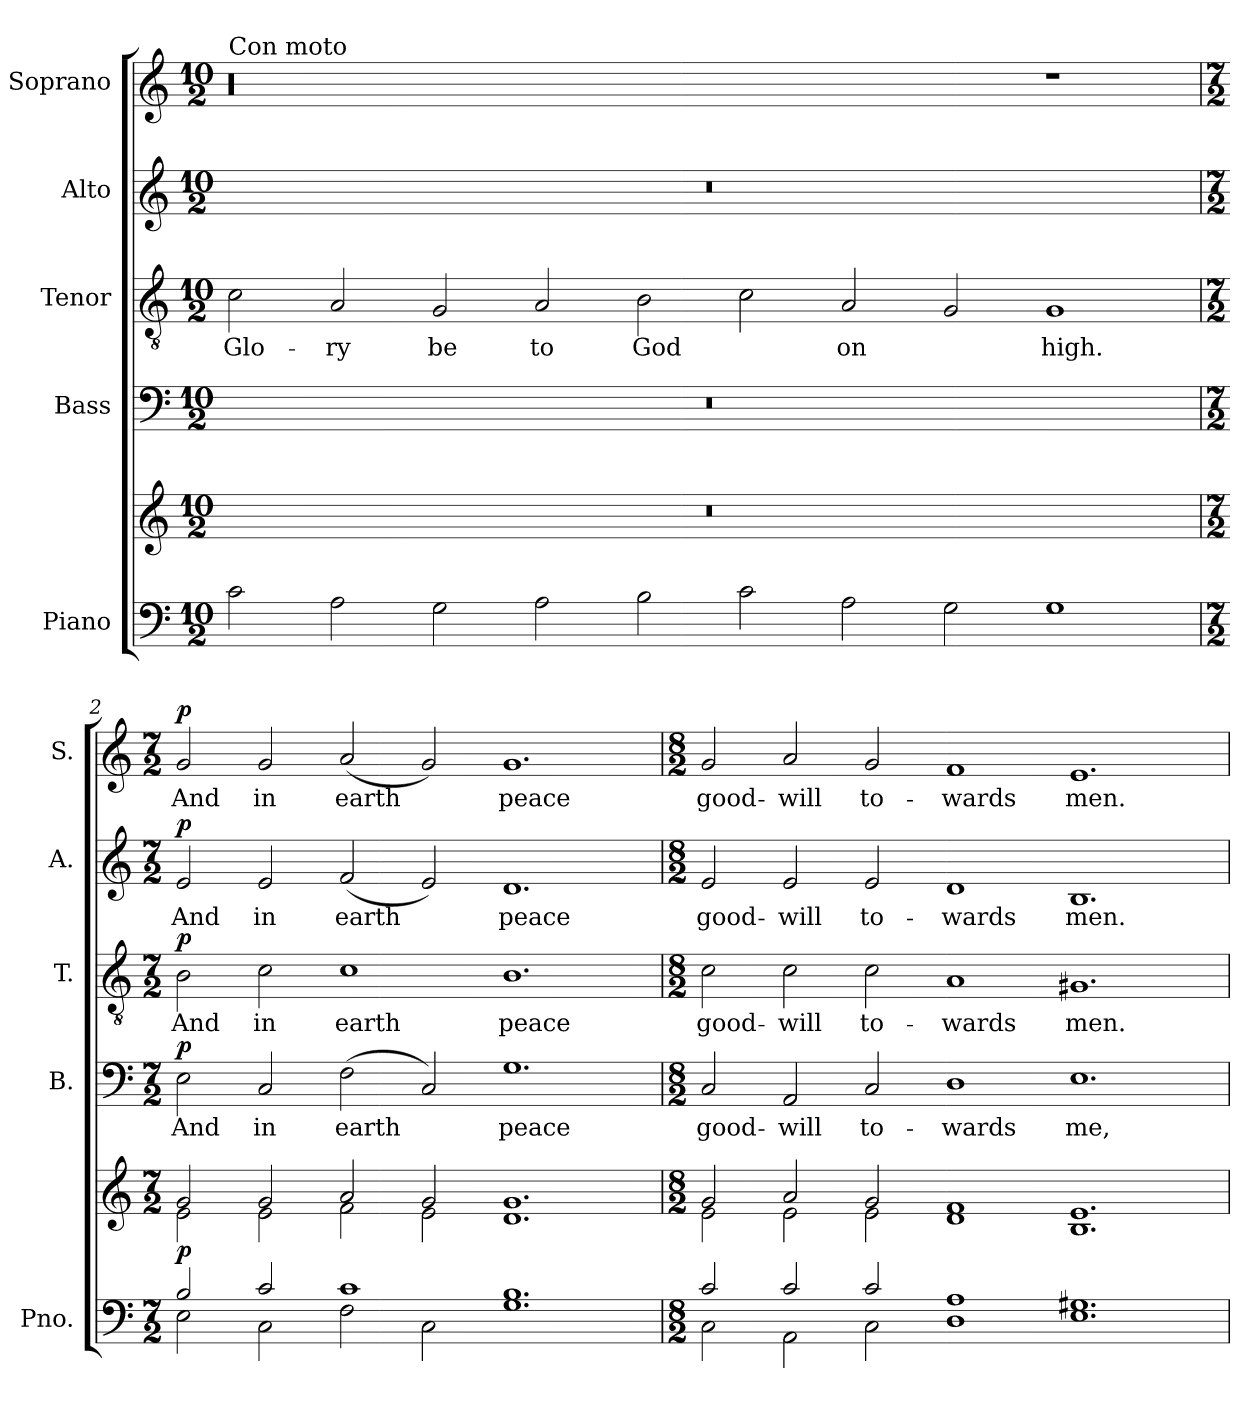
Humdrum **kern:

**kern	**kern	**dynam	**kern	**text	**dynam	**kern	**text	**dynam	**kern	**text	**dynam	**kern	**text	**dynam
*part5	*part5	*part5	*part4	*part4	*part4	*part3	*part3	*part3	*part2	*part2	*part2	*part1	*part1	*part1
*staff6	*staff5	*staff5/6	*staff4	*staff4	*staff4	*staff3	*staff3	*staff3	*staff2	*staff2	*staff2	*staff1	*staff1	*staff1
*I"Piano	*	*	*I"Bass	*	*	*I"Tenor	*	*	*I"Alto	*	*	*I"Soprano	*	*
*I'Pno.	*	*	*I'B.	*	*	*I'T.	*	*	*I'A.	*	*	*I'S.	*	*
*clefF4	*clefG2	*	*clefF4	*	*	*clefGv2	*	*	*clefG2	*	*	*clefG2	*	*
*k[]	*k[]	*	*k[]	*	*	*k[]	*	*	*k[]	*	*	*k[]	*	*
*C:	*C:	*	*C:	*	*	*C:	*	*	*C:	*	*	*C:	*	*
*M10/2	*M10/2	*	*M10/2	*	*	*M10/2	*	*	*M10/2	*	*	*M10/2	*	*
=1	=1	=1	=1	=1	=1	=1	=1	=1	=1	=1	=1	=1	=1	=1
!	!	!	!	!	!	!	!	!	!	!	!	!LO:TX:a:t=Con moto	!	!
2c\	1%5r	.	1%5r	.	.	2c\	Glo-	.	1%5r	.	.	00r	.	.
2A\	.	.	.	.	.	2A/	ry	.	.	.	.	.	.	.
2G\	.	.	.	.	.	2G/	be	.	.	.	.	.	.	.
2A\	.	.	.	.	.	2A/	to	.	.	.	.	.	.	.
2B\	.	.	.	.	.	2B\	God	.	.	.	.	.	.	.
2c\	.	.	.	.	.	2c\	.	.	.	.	.	.	.	.
2A\	.	.	.	.	.	2A/	on	.	.	.	.	.	.	.
2G\	.	.	.	.	.	2G/	.	.	.	.	.	.	.	.
1G	.	.	.	.	.	1G	high.	.	.	.	.	1r	.	.
=2	=2	=2	=2	=2	=2	=2	=2	=2	=2	=2	=2	=2	=2	=2
*M7/2	*M7/2	*	*M7/2	*	*	*M7/2	*	*	*M7/2	*	*	*M7/2	*	*
*^	*^	*	*	*	*	*	*	*	*	*	*	*	*	*
!	!	!	!	!LO:DY:a=2	!	!	!LO:DY:a	!	!	!LO:DY:a	!	!	!LO:DY:a	!	!	!LO:DY:a
2B/	2E\	2g/	2e\	p	2E\	And	p	2B\	And	p	2e/	And	p	2g/	And	p
2c/	2C\	2g/	2e\	.	2C/	in	.	2c\	in	.	2e/	in	.	2g/	in	.
1c	2F\	2a/	2f\	.	(2F\	earth	.	1c	earth	.	(2f/	earth	.	(2a/	earth	.
.	2C\	2g/	2e\	.	2C/)	.	.	.	.	.	2e/)	.	.	2g/)	.	.
1.B	1.G	1.g	1.d	.	1.G	peace	.	1.B	peace	.	1.d	peace	.	1.g	peace	.
=3	=3	=3	=3	=3	=3	=3	=3	=3	=3	=3	=3	=3	=3	=3	=3	=3
*M8/2	*	*M8/2	*	*	*M8/2	*	*	*M8/2	*	*	*M8/2	*	*	*M8/2	*	*
2c/	2C\	2g/	2e\	.	2C/	good-	.	2c\	good-	.	2e/	good-	.	2g/	good-	.
2c/	2AA\	2a/	2e\	.	2AA/	will	.	2c\	will	.	2e/	will	.	2a/	will	.
2c/	2C\	2g/	2e\	.	2C/	to-	.	2c\	to-	.	2e/	to-	.	2g/	to-	.
1A	1D	1f	1d	.	1D	wards	.	1A	wards	.	1d	wards	.	1f	wards	.
1.G#X	1.E	1.e	1.B	.	1.E	me,	.	1.G#X	men.	.	1.B	men.	.	1.e	men.	.
*v	*v	*	*	*	*	*	*	*	*	*	*	*	*	*	*	*
*	*v	*v	*	*	*	*	*	*	*	*	*	*	*	*	*
=	=	=	=	=	=	=	=	=	=	=	=	=	=	=
*-	*-	*-	*-	*-	*-	*-	*-	*-	*-	*-	*-	*-	*-	*-
